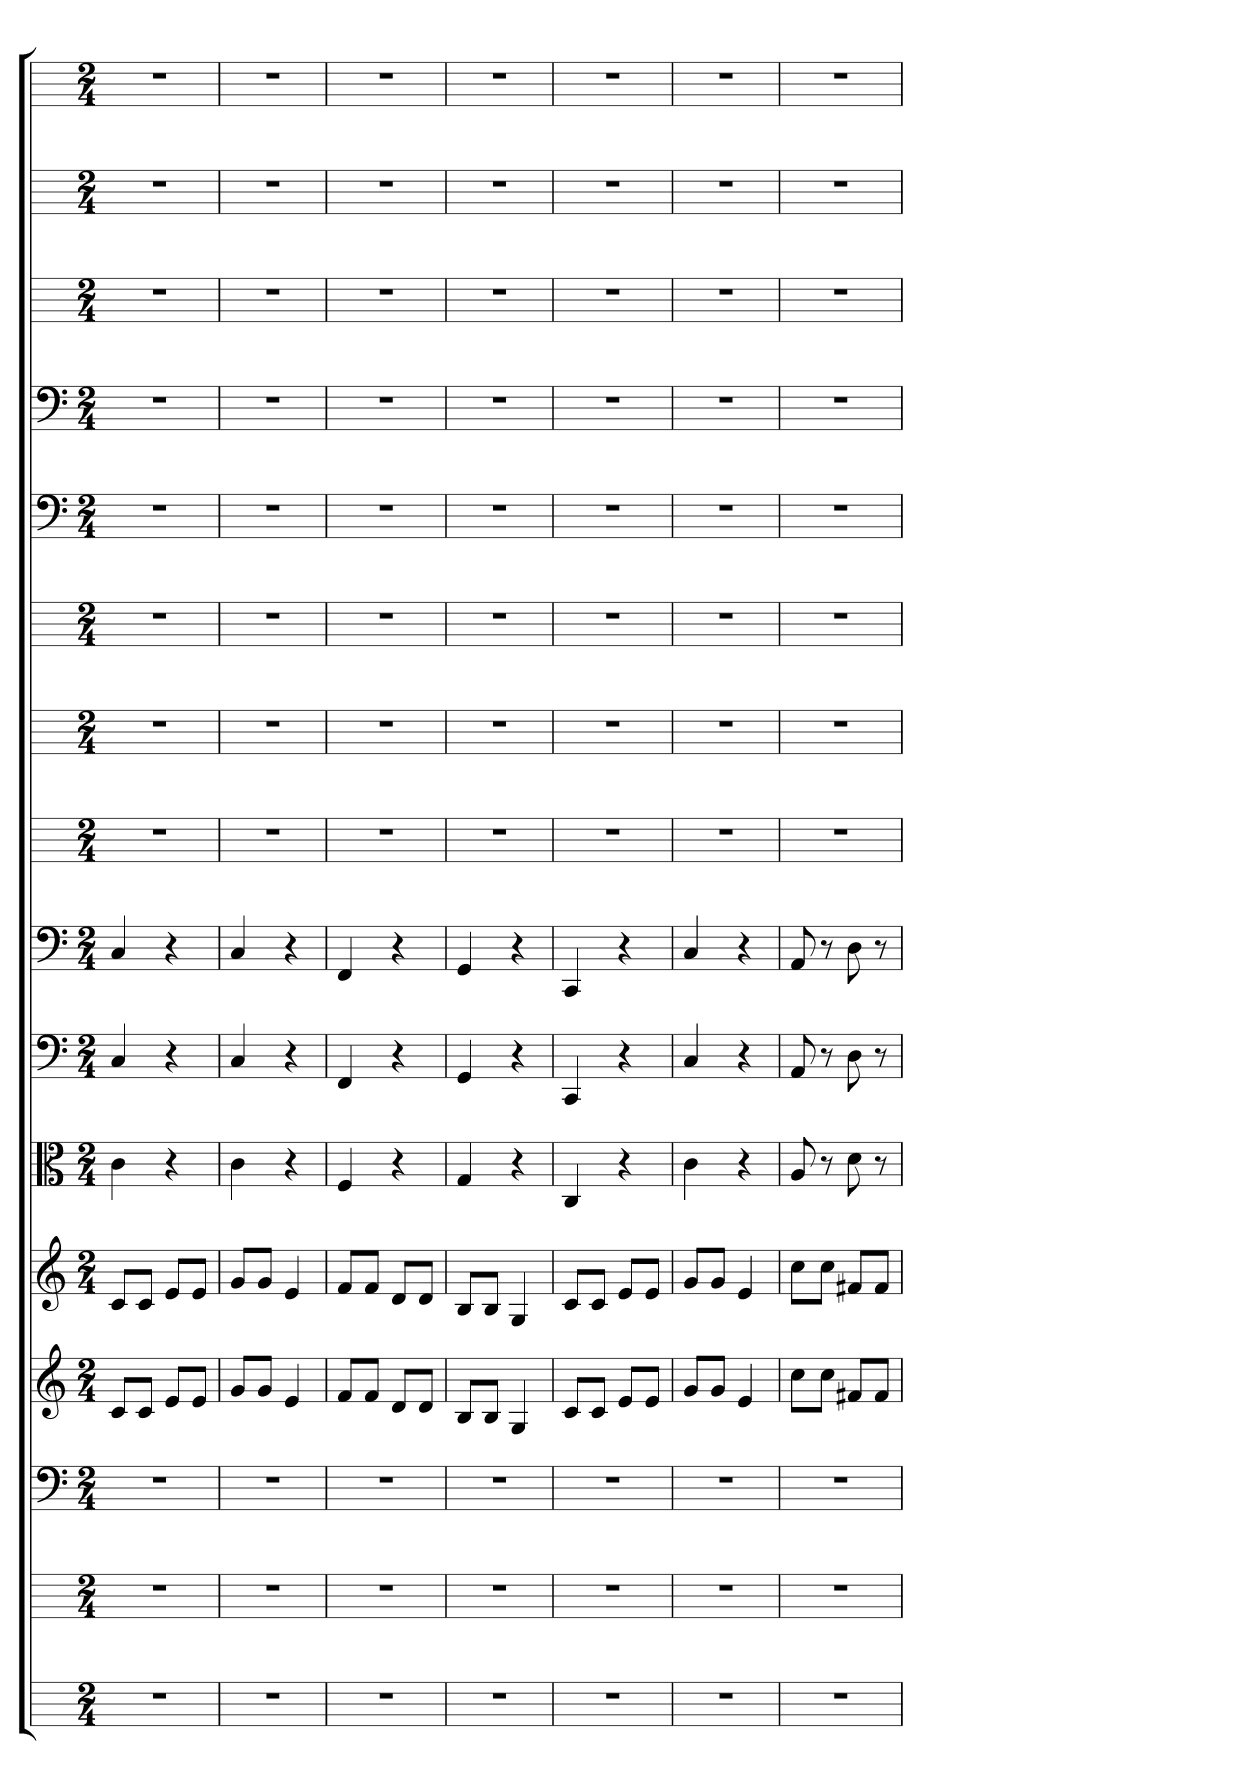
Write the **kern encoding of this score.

**kern	**kern	**kern	**kern	**kern	**kern	**kern	**kern	**kern	**kern	**kern	**kern	**kern	**kern	**kern	**kern
*part16	*part15	*part14	*part13	*part12	*part11	*part10	*part9	*part8	*part7	*part6	*part5	*part4	*part3	*part2	*part1
*staff16	*staff15	*staff14	*staff13	*staff12	*staff11	*staff10	*staff9	*staff8	*staff7	*staff6	*staff5	*staff4	*staff3	*staff2	*staff1
*	*	*clefF4	*	*	*clefC3	*clefF4	*clefF4	*	*	*	*clefF4	*clefF4	*	*	*
*k[]	*k[]	*k[]	*k[]	*k[]	*k[]	*k[]	*k[]	*k[]	*k[]	*k[]	*k[]	*k[]	*k[]	*k[]	*k[]
*C:	*C:	*C:	*C:	*C:	*C:	*C:	*C:	*C:	*C:	*C:	*C:	*C:	*C:	*C:	*C:
*M2/4	*M2/4	*M2/4	*M2/4	*M2/4	*M2/4	*M2/4	*M2/4	*M2/4	*M2/4	*M2/4	*M2/4	*M2/4	*M2/4	*M2/4	*M2/4
=1	=1	=1	=1	=1	=1	=1	=1	=1	=1	=1	=1	=1	=1	=1	=1
2r	2r	2r	8cL	8cL	4c	4C	4C	2r	2r	2r	2r	2r	2r	2r	2r
.	.	.	8cJ	8cJ	.	.	.	.	.	.	.	.	.	.	.
.	.	.	8eL	8eL	4r	4r	4r	.	.	.	.	.	.	.	.
.	.	.	8eJ	8eJ	.	.	.	.	.	.	.	.	.	.	.
=2	=2	=2	=2	=2	=2	=2	=2	=2	=2	=2	=2	=2	=2	=2	=2
2r	2r	2r	8gL	8gL	4c	4C	4C	2r	2r	2r	2r	2r	2r	2r	2r
.	.	.	8gJ	8gJ	.	.	.	.	.	.	.	.	.	.	.
.	.	.	4e	4e	4r	4r	4r	.	.	.	.	.	.	.	.
=3	=3	=3	=3	=3	=3	=3	=3	=3	=3	=3	=3	=3	=3	=3	=3
2r	2r	2r	8fL	8fL	4F	4FF	4FF	2r	2r	2r	2r	2r	2r	2r	2r
.	.	.	8fJ	8fJ	.	.	.	.	.	.	.	.	.	.	.
.	.	.	8dL	8dL	4r	4r	4r	.	.	.	.	.	.	.	.
.	.	.	8dJ	8dJ	.	.	.	.	.	.	.	.	.	.	.
=4	=4	=4	=4	=4	=4	=4	=4	=4	=4	=4	=4	=4	=4	=4	=4
2r	2r	2r	8BL	8BL	4G	4GG	4GG	2r	2r	2r	2r	2r	2r	2r	2r
.	.	.	8BJ	8BJ	.	.	.	.	.	.	.	.	.	.	.
.	.	.	4G	4G	4r	4r	4r	.	.	.	.	.	.	.	.
=5	=5	=5	=5	=5	=5	=5	=5	=5	=5	=5	=5	=5	=5	=5	=5
2r	2r	2r	8cL	8cL	4C	4CC	4CC	2r	2r	2r	2r	2r	2r	2r	2r
.	.	.	8cJ	8cJ	.	.	.	.	.	.	.	.	.	.	.
.	.	.	8eL	8eL	4r	4r	4r	.	.	.	.	.	.	.	.
.	.	.	8eJ	8eJ	.	.	.	.	.	.	.	.	.	.	.
=6	=6	=6	=6	=6	=6	=6	=6	=6	=6	=6	=6	=6	=6	=6	=6
2r	2r	2r	8gL	8gL	4c	4C	4C	2r	2r	2r	2r	2r	2r	2r	2r
.	.	.	8gJ	8gJ	.	.	.	.	.	.	.	.	.	.	.
.	.	.	4e	4e	4r	4r	4r	.	.	.	.	.	.	.	.
=7	=7	=7	=7	=7	=7	=7	=7	=7	=7	=7	=7	=7	=7	=7	=7
2r	2r	2r	8ccL	8ccL	8A	8AA	8AA	2r	2r	2r	2r	2r	2r	2r	2r
.	.	.	8ccJ	8ccJ	8r	8r	8r	.	.	.	.	.	.	.	.
.	.	.	8f#XL	8f#XL	8d	8D	8D	.	.	.	.	.	.	.	.
.	.	.	8f#J	8f#J	8r	8r	8r	.	.	.	.	.	.	.	.
=	=	=	=	=	=	=	=	=	=	=	=	=	=	=	=
*-	*-	*-	*-	*-	*-	*-	*-	*-	*-	*-	*-	*-	*-	*-	*-
